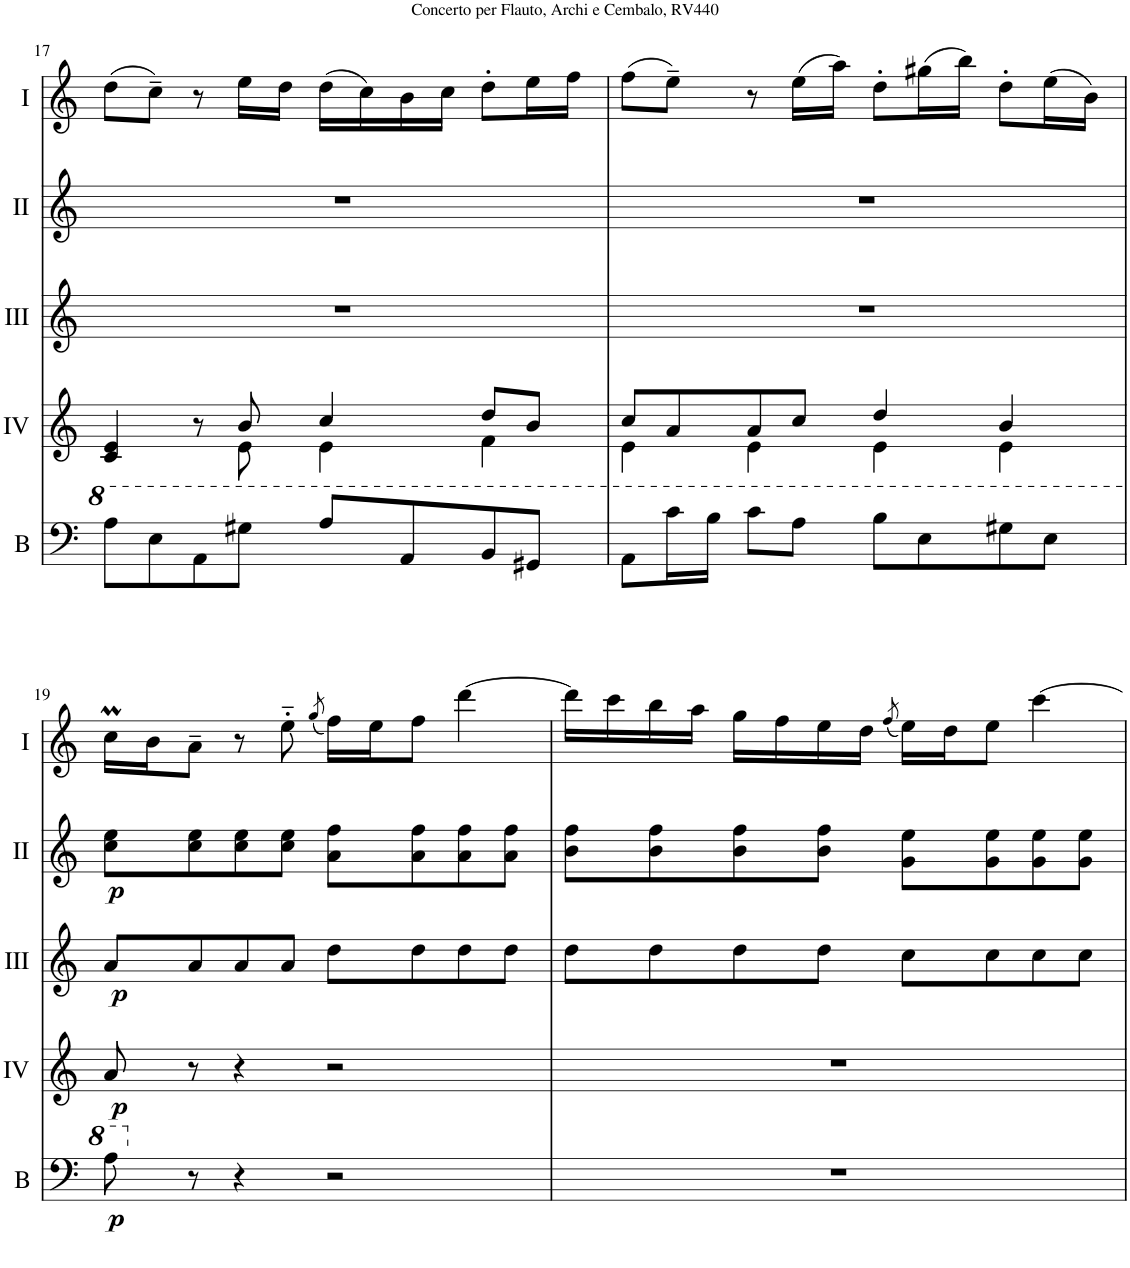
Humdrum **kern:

**kern	**dynam	**kern	**dynam	**kern	**dynam	**kern	**dynam	**kern
*part5	*part5	*part4	*part4	*part3	*part3	*part2	*part2	*part1
*staff5	*staff5	*staff4	*staff4	*staff3	*staff3	*staff2	*staff2	*staff1
*I"Basson	*	*I"Acc. 4	*	*I"Acc. 3	*	*I"Acc. 2	*	*I"Acc. 1
*I'B	*	*	*	*	*	*	*	*
!!LO:PB:g=z
*clefF4	*	*clefG2	*	*clefG2	*	*clefG2	*	*clefG2
*Trd7c12	*	*	*	*Trd7c12	*	*	*	*
*k[]	*	*k[]	*	*k[]	*	*k[]	*	*k[]
*M4/4	*	*M4/4	*	*M4/4	*	*M4/4	*	*M4/4
*met(c)	*	*met(c)	*	*met(c)	*	*met(c)	*	*met(c)
=17	=17	=17	=17	=17	=17	=17	=17	=17
*	*	*^	*	*	*	*	*	*
8a\L	.	4c/ 4e/	4.ryy	.	1r	.	1r	.	(8dd\L
8e\	.	.	.	.	.	.	.	.	8cc~\J)
8A\	.	8r	.	.	.	.	.	.	8r
8g#X\J	.	8b/	8e\	.	.	.	.	.	16ee\LL
.	.	.	.	.	.	.	.	.	16dd\JJ
8a/L	.	4cc/	4e\	.	.	.	.	.	(16dd\LL
.	.	.	.	.	.	.	.	.	16cc\)
8A/	.	.	.	.	.	.	.	.	16b\
.	.	.	.	.	.	.	.	.	16cc\JJ
8B/	.	8dd/L	4f\	.	.	.	.	.	8dd'\L
8G#X/J	.	8b/J	.	.	.	.	.	.	16ee\L
.	.	.	.	.	.	.	.	.	16ff\JJ
=18	=18	=18	=18	=18	=18	=18	=18	=18	=18
8A\L	.	8cc/L	4e\	.	1r	.	1r	.	(8ff\L
16cc\L	.	8a/	.	.	.	.	.	.	8ee~\J)
16b\JJ	.	.	.	.	.	.	.	.	.
8cc\L	.	8a/	4e\	.	.	.	.	.	8r
8a\J	.	8cc/J	.	.	.	.	.	.	(16ee\LL
.	.	.	.	.	.	.	.	.	16aa\JJ)
8b\L	.	4dd/	4e\	.	.	.	.	.	8dd'\L
8e\	.	.	.	.	.	.	.	.	(16gg#X\L
.	.	.	.	.	.	.	.	.	16bb\JJ)
8g#X\	.	4b/	4e\	.	.	.	.	.	8dd'\L
8e\J	.	.	.	.	.	.	.	.	(16ee\L
.	.	.	.	.	.	.	.	.	16b\JJ)
*	*	*v	*v	*	*	*	*	*	*
!!LO:LB:g=z
=19	=19	=19	=19	=19	=19	=19	=19	=19
!	!LO:DY:b	!	!LO:DY:b	!	!LO:DY:b	!	!LO:DY:b	!
8a\	p	8a/	p	8a/L	p	8cc\ 8ee\L	p	16ccM\LL
.	.	.	.	.	.	.	.	16b\J
8r	.	8r	.	8a/	.	8cc\ 8ee\	.	8a~\J
4r	.	4r	.	8a/	.	8cc\ 8ee\	.	8r
.	.	.	.	8a/J	.	8cc\ 8ee\J	.	8ee'~\
.	.	.	.	.	.	.	.	(8qgg/
2r	.	2r	.	8dd\L	.	8a\ 8ff\L	.	16ff\LL)
.	.	.	.	.	.	.	.	16ee\J
.	.	.	.	8dd\	.	8a\ 8ff\	.	8ff\J
.	.	.	.	8dd\	.	8a\ 8ff\	.	[4ddd\
.	.	.	.	8dd\J	.	8a\ 8ff\J	.	.
=20	=20	=20	=20	=20	=20	=20	=20	=20
1r	.	1r	.	8dd\L	.	8b\ 8ff\L	.	16ddd\LL]
.	.	.	.	.	.	.	.	16ccc\
.	.	.	.	8dd\	.	8b\ 8ff\	.	16bb\
.	.	.	.	.	.	.	.	16aa\JJ
.	.	.	.	8dd\	.	8b\ 8ff\	.	16gg\LL
.	.	.	.	.	.	.	.	16ff\
.	.	.	.	8dd\J	.	8b\ 8ff\J	.	16ee\
.	.	.	.	.	.	.	.	16dd\JJ
.	.	.	.	.	.	.	.	(8qff/
.	.	.	.	8cc\L	.	8g\ 8ee\L	.	16ee\LL)
.	.	.	.	.	.	.	.	16dd\J
.	.	.	.	8cc\	.	8g\ 8ee\	.	8ee\J
.	.	.	.	8cc\	.	8g\ 8ee\	.	[4ccc\
.	.	.	.	8cc\J	.	8g\ 8ee\J	.	.
=	=	=	=	=	=	=	=	=
*-	*-	*-	*-	*-	*-	*-	*-	*-
